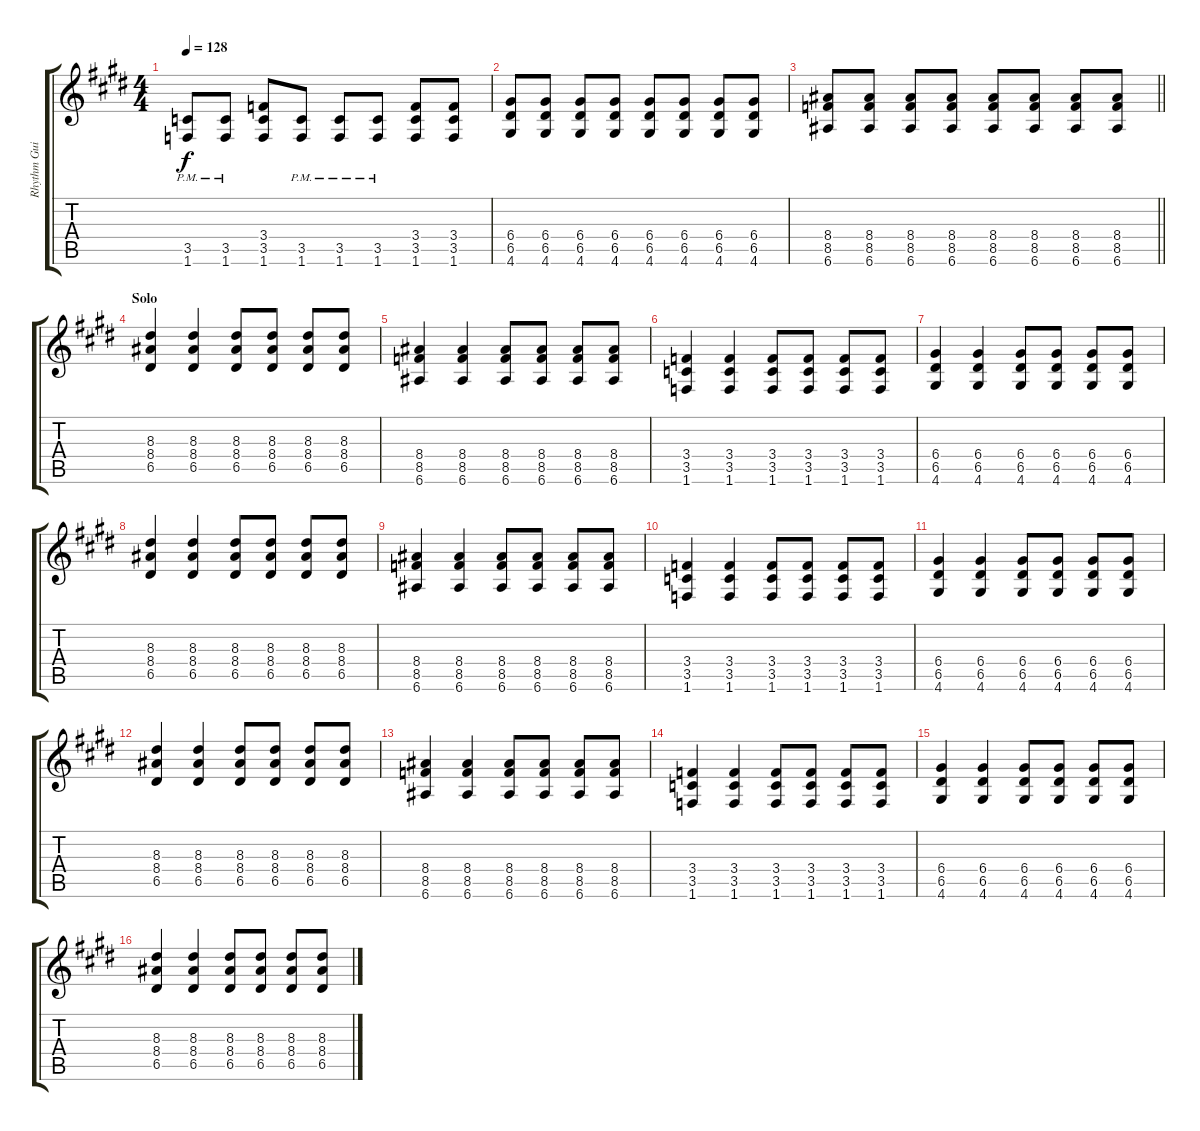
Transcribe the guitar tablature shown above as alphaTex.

\track ("Rhythm Guitar" "Rhythm Gui") {instrument overdrivenguitar}
\staff {score tabs}
\tuning (E4 B3 G3 D3 A2 E2) {hide}
\ts (4 4)
\tempo 128
\clef g2
\ks e
(3.5{pm} 1.6{pm}).8{dy f} (3.5{pm} 1.6{pm}).8 (3.4 3.5 1.6).8 (3.5{pm} 1.6{pm}).8 (3.5{pm} 1.6{pm}).8 (3.5{pm} 1.6{pm}).8 (3.4 3.5 1.6).8 (3.4 3.5 1.6).8 |
(6.4 6.5 4.6).8 (6.4 6.5 4.6).8 (6.4 6.5 4.6).8 (6.4 6.5 4.6).8 (6.4 6.5 4.6).8 (6.4 6.5 4.6).8 (6.4 6.5 4.6).8 (6.4 6.5 4.6).8 |
\barLineRight lightlight
(8.4 8.5 6.6).8 (8.4 8.5 6.6).8 (8.4 8.5 6.6).8 (8.4 8.5 6.6).8 (8.4 8.5 6.6).8 (8.4 8.5 6.6).8 (8.4 8.5 6.6).8 (8.4 8.5 6.6).8 |
\section ("" "Solo")
(8.3 8.4 6.5).4 (8.3 8.4 6.5).4 (8.3 8.4 6.5).8 (8.3 8.4 6.5).8 (8.3 8.4 6.5).8 (8.3 8.4 6.5).8 |
(8.4 8.5 6.6).4 (8.4 8.5 6.6).4 (8.4 8.5 6.6).8 (8.4 8.5 6.6).8 (8.4 8.5 6.6).8 (8.4 8.5 6.6).8 |
(3.4 3.5 1.6).4 (3.4 3.5 1.6).4 (3.4 3.5 1.6).8 (3.4 3.5 1.6).8 (3.4 3.5 1.6).8 (3.4 3.5 1.6).8 |
(6.4 6.5 4.6).4 (6.4 6.5 4.6).4 (6.4 6.5 4.6).8 (6.4 6.5 4.6).8 (6.4 6.5 4.6).8 (6.4 6.5 4.6).8 |
(8.3 8.4 6.5).4 (8.3 8.4 6.5).4 (8.3 8.4 6.5).8 (8.3 8.4 6.5).8 (8.3 8.4 6.5).8 (8.3 8.4 6.5).8 |
(8.4 8.5 6.6).4 (8.4 8.5 6.6).4 (8.4 8.5 6.6).8 (8.4 8.5 6.6).8 (8.4 8.5 6.6).8 (8.4 8.5 6.6).8 |
(3.4 3.5 1.6).4 (3.4 3.5 1.6).4 (3.4 3.5 1.6).8 (3.4 3.5 1.6).8 (3.4 3.5 1.6).8 (3.4 3.5 1.6).8 |
(6.4 6.5 4.6).4 (6.4 6.5 4.6).4 (6.4 6.5 4.6).8 (6.4 6.5 4.6).8 (6.4 6.5 4.6).8 (6.4 6.5 4.6).8 |
(8.3 8.4 6.5).4 (8.3 8.4 6.5).4 (8.3 8.4 6.5).8 (8.3 8.4 6.5).8 (8.3 8.4 6.5).8 (8.3 8.4 6.5).8 |
(8.4 8.5 6.6).4 (8.4 8.5 6.6).4 (8.4 8.5 6.6).8 (8.4 8.5 6.6).8 (8.4 8.5 6.6).8 (8.4 8.5 6.6).8 |
(3.4 3.5 1.6).4 (3.4 3.5 1.6).4 (3.4 3.5 1.6).8 (3.4 3.5 1.6).8 (3.4 3.5 1.6).8 (3.4 3.5 1.6).8 |
(6.4 6.5 4.6).4 (6.4 6.5 4.6).4 (6.4 6.5 4.6).8 (6.4 6.5 4.6).8 (6.4 6.5 4.6).8 (6.4 6.5 4.6).8 |
(8.3 8.4 6.5).4 (8.3 8.4 6.5).4 (8.3 8.4 6.5).8 (8.3 8.4 6.5).8 (8.3 8.4 6.5).8 (8.3 8.4 6.5).8
